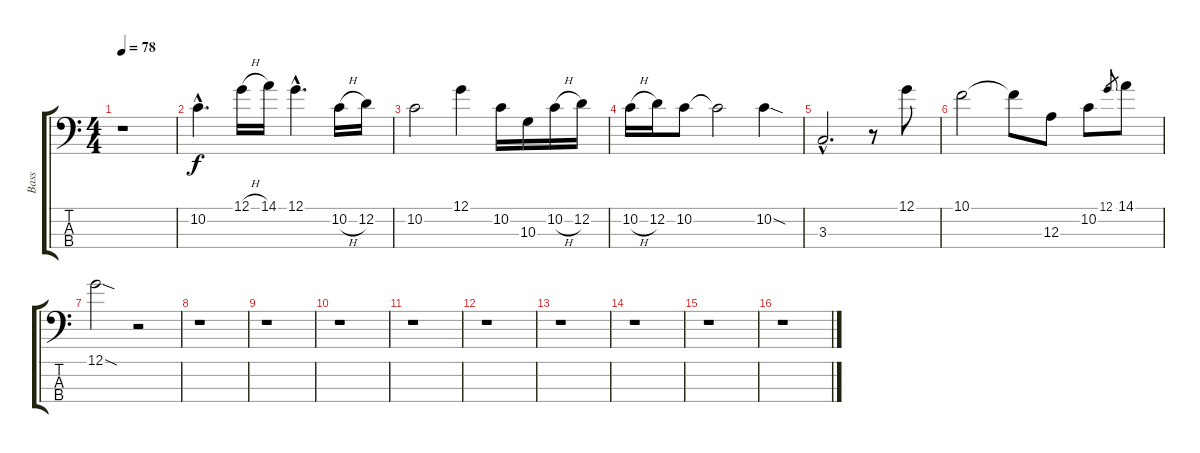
\track ("Bass" "Bass") {instrument electricbassfinger}
\staff {score tabs}
\tuning (G2 D2 A1 E1) {hide}
\ts (4 4)
\tempo 78
\clef f4
\ks c
r.1{dy f instrument electricbassfinger} |
10.2{hac}.4{d} 12.1{h}.16 14.1.16 12.1{hac}.4{d} 10.2{h}.16 12.2.16 |
10.2.2 12.1.4 10.2.16 10.3.16 10.2{h}.16 12.2.16 |
10.2{h}.16 12.2.16 10.2.8 10.2{t}.2 10.2{sod}.4 |
3.3{hac}.2{d} r.8 12.1.8 |
10.1.2 10.1{t}.8 12.3.8 10.2.8 12.1.8{gr} 14.1.8 |
12.1{sod}.2 r.2 |
r.1 |
r.1 |
r.1 |
r.1 |
r.1 |
r.1 |
r.1 |
r.1 |
r.1
